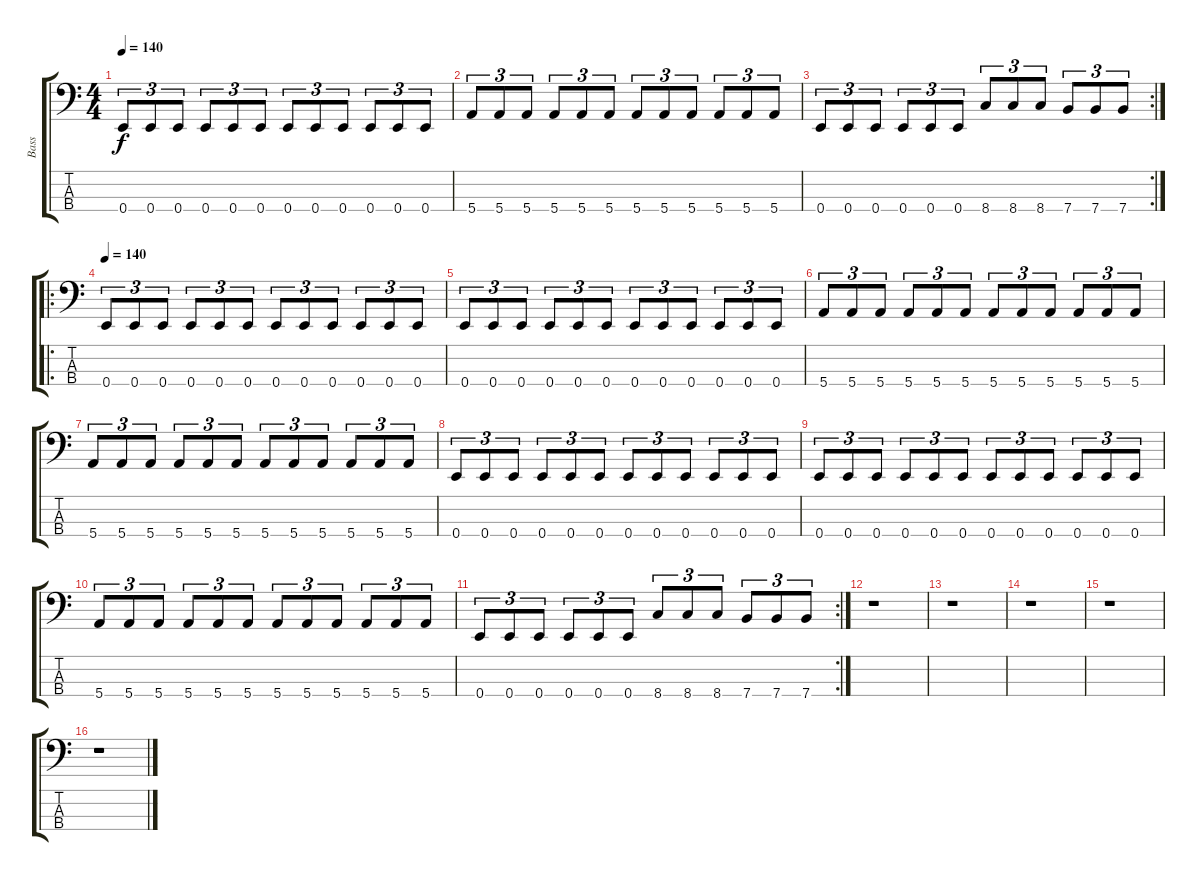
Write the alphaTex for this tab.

\track ("Bass" "Bass") {instrument electricbassfinger}
\staff {score tabs}
\tuning (G2 D2 A1 E1) {hide}
\ts (4 4)
\tempo 140
\clef f4
\ks c
0.4.8{tu (3 2) dy f} 0.4.8{tu (3 2)} 0.4.8{tu (3 2)} 0.4.8{tu (3 2)} 0.4.8{tu (3 2)} 0.4.8{tu (3 2)} 0.4.8{tu (3 2)} 0.4.8{tu (3 2)} 0.4.8{tu (3 2)} 0.4.8{tu (3 2)} 0.4.8{tu (3 2)} 0.4.8{tu (3 2)} |
5.4.8{tu (3 2)} 5.4.8{tu (3 2)} 5.4.8{tu (3 2)} 5.4.8{tu (3 2)} 5.4.8{tu (3 2)} 5.4.8{tu (3 2)} 5.4.8{tu (3 2)} 5.4.8{tu (3 2)} 5.4.8{tu (3 2)} 5.4.8{tu (3 2)} 5.4.8{tu (3 2)} 5.4.8{tu (3 2)} |
\rc 2
0.4.8{tu (3 2)} 0.4.8{tu (3 2)} 0.4.8{tu (3 2)} 0.4.8{tu (3 2)} 0.4.8{tu (3 2)} 0.4.8{tu (3 2)} 8.4.8{tu (3 2)} 8.4.8{tu (3 2)} 8.4.8{tu (3 2)} 7.4.8{tu (3 2)} 7.4.8{tu (3 2)} 7.4.8{tu (3 2)} |
\ro
\tempo 140
0.4.8{tu (3 2)} 0.4.8{tu (3 2)} 0.4.8{tu (3 2)} 0.4.8{tu (3 2)} 0.4.8{tu (3 2)} 0.4.8{tu (3 2)} 0.4.8{tu (3 2)} 0.4.8{tu (3 2)} 0.4.8{tu (3 2)} 0.4.8{tu (3 2)} 0.4.8{tu (3 2)} 0.4.8{tu (3 2)} |
0.4.8{tu (3 2)} 0.4.8{tu (3 2)} 0.4.8{tu (3 2)} 0.4.8{tu (3 2)} 0.4.8{tu (3 2)} 0.4.8{tu (3 2)} 0.4.8{tu (3 2)} 0.4.8{tu (3 2)} 0.4.8{tu (3 2)} 0.4.8{tu (3 2)} 0.4.8{tu (3 2)} 0.4.8{tu (3 2)} |
5.4.8{tu (3 2)} 5.4.8{tu (3 2)} 5.4.8{tu (3 2)} 5.4.8{tu (3 2)} 5.4.8{tu (3 2)} 5.4.8{tu (3 2)} 5.4.8{tu (3 2)} 5.4.8{tu (3 2)} 5.4.8{tu (3 2)} 5.4.8{tu (3 2)} 5.4.8{tu (3 2)} 5.4.8{tu (3 2)} |
5.4.8{tu (3 2)} 5.4.8{tu (3 2)} 5.4.8{tu (3 2)} 5.4.8{tu (3 2)} 5.4.8{tu (3 2)} 5.4.8{tu (3 2)} 5.4.8{tu (3 2)} 5.4.8{tu (3 2)} 5.4.8{tu (3 2)} 5.4.8{tu (3 2)} 5.4.8{tu (3 2)} 5.4.8{tu (3 2)} |
0.4.8{tu (3 2)} 0.4.8{tu (3 2)} 0.4.8{tu (3 2)} 0.4.8{tu (3 2)} 0.4.8{tu (3 2)} 0.4.8{tu (3 2)} 0.4.8{tu (3 2)} 0.4.8{tu (3 2)} 0.4.8{tu (3 2)} 0.4.8{tu (3 2)} 0.4.8{tu (3 2)} 0.4.8{tu (3 2)} |
0.4.8{tu (3 2)} 0.4.8{tu (3 2)} 0.4.8{tu (3 2)} 0.4.8{tu (3 2)} 0.4.8{tu (3 2)} 0.4.8{tu (3 2)} 0.4.8{tu (3 2)} 0.4.8{tu (3 2)} 0.4.8{tu (3 2)} 0.4.8{tu (3 2)} 0.4.8{tu (3 2)} 0.4.8{tu (3 2)} |
5.4.8{tu (3 2)} 5.4.8{tu (3 2)} 5.4.8{tu (3 2)} 5.4.8{tu (3 2)} 5.4.8{tu (3 2)} 5.4.8{tu (3 2)} 5.4.8{tu (3 2)} 5.4.8{tu (3 2)} 5.4.8{tu (3 2)} 5.4.8{tu (3 2)} 5.4.8{tu (3 2)} 5.4.8{tu (3 2)} |
\rc 2
0.4.8{tu (3 2)} 0.4.8{tu (3 2)} 0.4.8{tu (3 2)} 0.4.8{tu (3 2)} 0.4.8{tu (3 2)} 0.4.8{tu (3 2)} 8.4.8{tu (3 2)} 8.4.8{tu (3 2)} 8.4.8{tu (3 2)} 7.4.8{tu (3 2)} 7.4.8{tu (3 2)} 7.4.8{tu (3 2)} |
r.1 |
r.1 |
r.1 |
r.1 |
r.1
